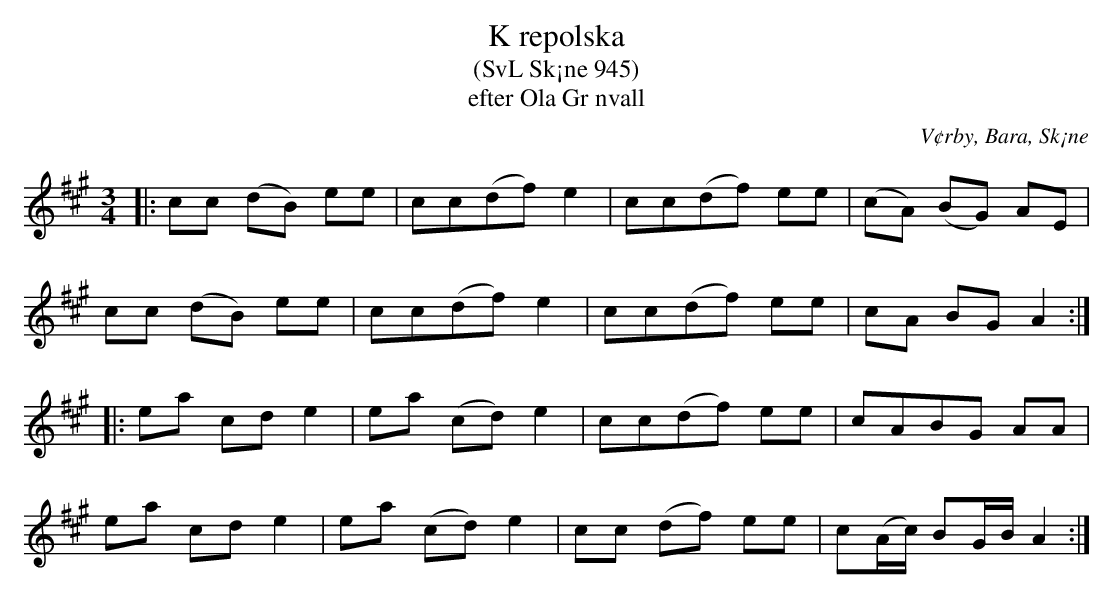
X:1
T:K repolska
T:(SvL Sk¡ne 945)
T:efter Ola Gr nvall
O:V¢rby, Bara, Sk¡ne
M:3/4
L:1/8
K:A
|: cc (dB) ee | cc(df) e2 | cc(df) ee | (cA) (BG) AE |
cc (dB) ee | cc(df) e2 | cc(df) ee | cA BG A2 :|
|: ea cd e2 | ea (cd) e2 | cc(df) ee | cABG AA |
ea cd e2 | ea (cd) e2 | cc (df) ee | c(A/c/) BG/B/ A2 :|
